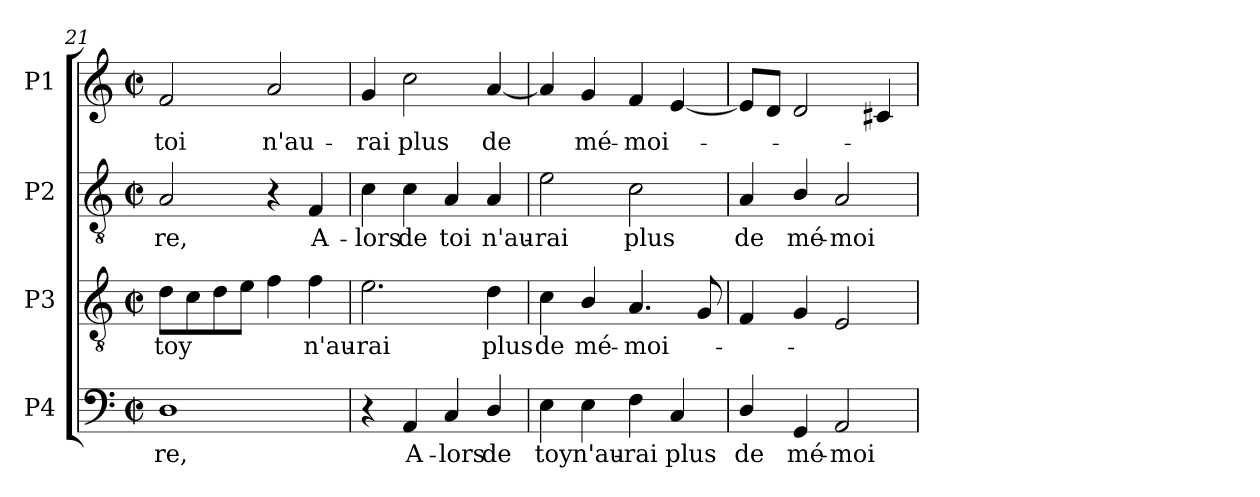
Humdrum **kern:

**kern	**text	**kern	**text	**kern	**text	**kern	**text
*part4	*part4	*part3	*part3	*part2	*part2	*part1	*part1
*staff4	*staff4	*staff3	*staff3	*staff2	*staff2	*staff1	*staff1
*I"P4	*	*I"P3	*	*I"P2	*	*I"P1	*
!!LO:LB:g=z
*clefF4	*	*clefGv2	*	*clefGv2	*	*clefG2	*
*	*	*ITrd7c12	*	*	*	*	*
*k[]	*	*k[]	*	*k[]	*	*k[]	*
*a:	*	*a:	*	*a:	*	*a:	*
*M2/2	*	*M2/2	*	*M2/2	*	*M2/2	*
*met(c|)	*	*met(c|)	*	*met(c|)	*	*met(c|)	*
=21	=21	=21	=21	=21	=21	=21	=21
!	!LO:LY:b:color=#000000	!	!	!	!	!	!
!	!	!	!LO:LY:b:color=#000000	!	!	!	!
!	!	!	!	!	!LO:LY:b:color=#000000	!	!
!	!	!	!	!	!	!	!LO:LY:b:color=#000000
1Di	-re,	8Di\L	toy	2Ai/	-re,	2fi/	toi
.	.	8Ci\	.	.	.	.	.
.	.	8Di\	.	.	.	.	.
.	.	8Ei\J	.	.	.	.	.
!	!	!	!	!	!	!	!LO:LY:b:color=#000000
.	.	4Fi\	.	4r	.	2ai/	n'au-
!	!	!	!LO:LY:b:color=#000000	!	!	!	!
!	!	!	!	!	!LO:LY:b:color=#000000	!	!
.	.	4Fi\	n'au-	4Fi/	A-	.	.
=22	=22	=22	=22	=22	=22	=22	=22
!	!	!	!LO:LY:b:color=#000000	!	!	!	!
!	!	!	!	!	!LO:LY:b:color=#000000	!	!
!	!	!	!	!	!	!	!LO:LY:b:color=#000000
4r	.	2.Ei\	-rai	4ci\	-lors	4gi/	-rai
!	!LO:LY:b:color=#000000	!	!	!	!	!	!
!	!	!	!	!	!LO:LY:b:color=#000000	!	!
!	!	!	!	!	!	!	!LO:LY:b:color=#000000
4AAi/	A-	.	.	4ci\	de	2cci\	plus
!	!LO:LY:b:color=#000000	!	!	!	!	!	!
!	!	!	!	!	!LO:LY:b:color=#000000	!	!
4Ci/	-lors	.	.	4Ai/	toi	.	.
!	!LO:LY:b:color=#000000	!	!	!	!	!	!
!	!	!	!LO:LY:b:color=#000000	!	!	!	!
!	!	!	!	!	!LO:LY:b:color=#000000	!	!
!	!	!	!	!	!	!	!LO:LY:b:color=#000000
4Di/	de	4Di\	plus	4Ai/	n'au-	[4ai/	de
=23	=23	=23	=23	=23	=23	=23	=23
!	!LO:LY:b:color=#000000	!	!	!	!	!	!
!	!	!	!LO:LY:b:color=#000000	!	!	!	!
!	!	!	!	!	!LO:LY:b:color=#000000	!	!
4Ei\	toy	4Ci\	de	2ei\	-rai	4ai/]	.
!	!LO:LY:b:color=#000000	!	!	!	!	!	!
!	!	!	!LO:LY:b:color=#000000	!	!	!	!
!	!	!	!	!	!	!	!LO:LY:b:color=#000000
4Ei\	n'au-	4BBi/	mé-	.	.	4gi/	mé-
!	!LO:LY:b:color=#000000	!	!	!	!	!	!
!	!	!	!LO:LY:b:color=#000000	!	!	!	!
!	!	!	!	!	!LO:LY:b:color=#000000	!	!
!	!	!	!	!	!	!	!LO:LY:b:color=#000000
4Fi\	-rai	4.AAi/	-moi-	2ci\	plus	4fi/	-moi-
!	!LO:LY:b:color=#000000	!	!	!	!	!	!
4Ci/	plus	.	.	.	.	[4ei/	.
.	.	8GGi/	.	.	.	.	.
=24	=24	=24	=24	=24	=24	=24	=24
!	!LO:LY:b:color=#000000	!	!	!	!	!	!
!	!	!	!	!	!LO:LY:b:color=#000000	!	!
4Di/	de	4FFi/	.	4Ai/	de	8ei/L]	.
.	.	.	.	.	.	8di/J	.
!	!LO:LY:b:color=#000000	!	!	!	!	!	!
!	!	!	!	!	!LO:LY:b:color=#000000	!	!
4GGi/	mé-	4GGi/	.	4Bi/	mé-	2di/	.
!	!LO:LY:b:color=#000000	!	!	!	!	!	!
!	!	!	!	!	!LO:LY:b:color=#000000	!	!
2AAi/	-moi-	2EEi/	.	2Ai/	-moi-	.	.
.	.	.	.	.	.	4c#Xi/	.
=	=	=	=	=	=	=	=
*-	*-	*-	*-	*-	*-	*-	*-
